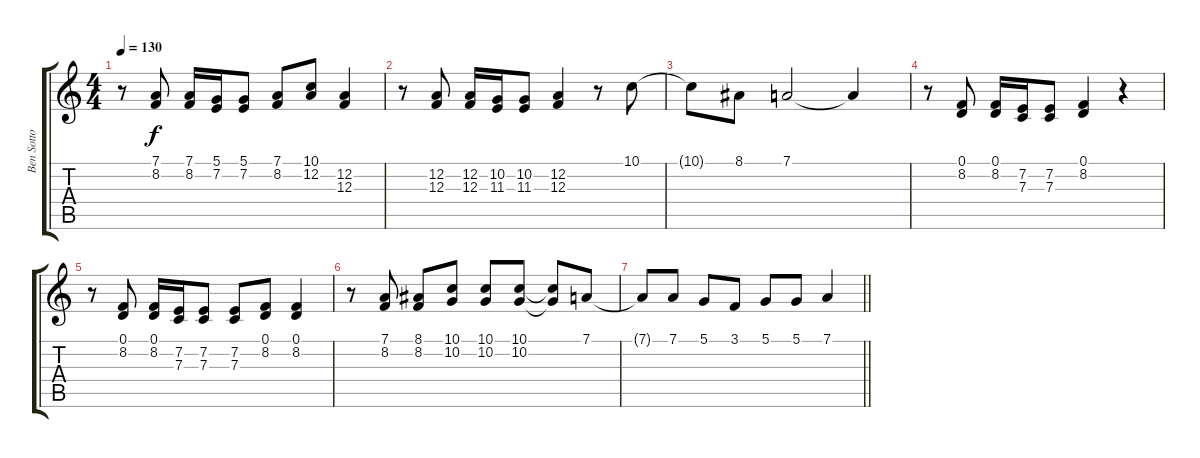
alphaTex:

\track ("Ben Sotto (Vocals)" "Ben Sotto ") {instrument lead2sawtooth}
\staff {score tabs}
\tuning (D4 A3 F3 C3 G2 D2) {hide}
\ts (4 4)
\tempo 130
\clef g2
\ks c
r.8{dy f volume 9} (7.1 8.2).8 (7.1 8.2).16 (5.1 7.2).16 (5.1 7.2).8 (7.1 8.2).8 (10.1 12.2).8 (12.2 12.3).4 |
r.8{volume 9} (12.2 12.3).8 (12.2 12.3).16 (10.2 11.3).16 (10.2 11.3).8 (12.2 12.3).4 r.8 10.1.8 |
10.1{t}.8{volume 8} 8.1.8 7.1.2 7.1{t}.4 |
r.8{volume 6} (0.1 8.2).8 (0.1 8.2).16 (7.2 7.3).16 (7.2 7.3).8 (0.1 8.2).4 r.4 |
r.8{volume 5} (0.1 8.2).8 (0.1 8.2).16 (7.2 7.3).16 (7.2 7.3).8 (7.2 7.3).8 (0.1 8.2).8 (0.1 8.2).4 |
r.8{volume 5} (7.1 8.2).8 (8.1 8.2).8 (10.1 10.2).8 (10.1 10.2).8 (10.1 10.2).8 (10.1{t} 10.2{t}).8 7.1.8 |
\barLineRight lightlight
7.1{t}.8{volume 3} 7.1.8 5.1.8 3.1.8 5.1.8 5.1.8 7.1.4
